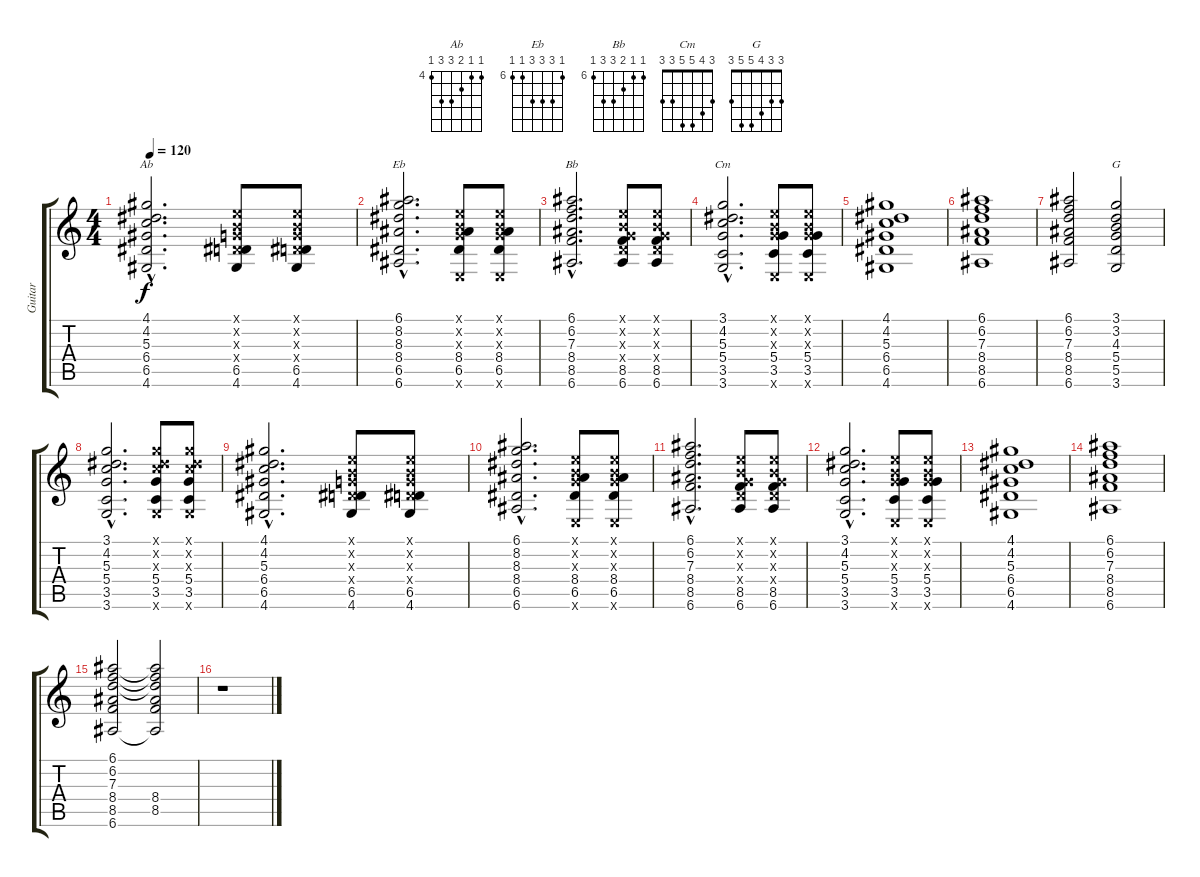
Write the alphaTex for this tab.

\track ("Guitar" "Guitar") {instrument distortionguitar}
\staff {score tabs}
\tuning (E4 B3 G3 D3 A2 E2) {hide}
\chord ("Ab" 4 4 5 6 6 4) {firstfret 4}
\chord ("Eb" 6 8 8 8 6 6) {firstfret 6}
\chord ("Bb" 6 6 7 8 8 6) {firstfret 6}
\chord ("Cm" 3 4 5 5 3 3)
\chord ("G" 3 3 4 5 5 3)
\ts (4 4)
\tempo 120
\clef g2
\ks c
(4.1{hac} 4.2{hac} 5.3{hac} 6.4{hac} 6.5{hac} 4.6{hac}).2{d ch "Ab" dy f} (0.1{x} 0.2{x} 0.3{x} 0.4{x} 6.5 4.6).8 (0.1{x} 0.2{x} 0.3{x} 0.4{x} 6.5 4.6).8 |
(6.1{hac} 8.2{hac} 8.3{hac} 8.4{hac} 6.5{hac} 6.6{hac}).2{d ch "Eb"} (0.1{x} 0.2{x} 0.3{x} 8.4 6.5 0.6{x}).8 (0.1{x} 0.2{x} 0.3{x} 8.4 6.5 0.6{x}).8 |
(6.1{hac} 6.2{hac} 7.3{hac} 8.4{hac} 8.5{hac} 6.6{hac}).2{d ch "Bb"} (0.1{x} 0.2{x} 0.3{x} 0.4{x} 8.5 6.6).8 (0.1{x} 0.2{x} 0.3{x} 0.4{x} 8.5 6.6).8 |
(3.1{hac} 4.2{hac} 5.3{hac} 5.4{hac} 3.5{hac} 3.6{hac}).2{d ch "Cm"} (0.1{x} 0.2{x} 0.3{x} 5.4 3.5 0.6{x}).8 (0.1{x} 0.2{x} 0.3{x} 5.4 3.5 0.6{x}).8 |
(4.1 4.2 5.3 6.4 6.5 4.6).1 |
(6.1 6.2 7.3 8.4 8.5 6.6).1 |
(6.1 6.2 7.3 8.4 8.5 6.6).2 (3.1 3.2 4.3 5.4 5.5 3.6).2{ch "G"} |
(3.1{hac} 4.2{hac} 5.3{hac} 5.4{hac} 3.5{hac} 3.6{hac}).2{d} (3.1{x} 4.2{x} 5.3{x} 5.4 3.5 3.6{x}).8 (3.1{x} 4.2{x} 5.3{x} 5.4 3.5 3.6{x}).8 |
(4.1{hac} 4.2{hac} 5.3{hac} 6.4{hac} 6.5{hac} 4.6{hac}).2{d} (0.1{x} 0.2{x} 0.3{x} 0.4{x} 6.5 4.6).8 (0.1{x} 0.2{x} 0.3{x} 0.4{x} 6.5 4.6).8 |
(6.1{hac} 8.2{hac} 8.3{hac} 8.4{hac} 6.5{hac} 6.6{hac}).2{d} (0.1{x} 0.2{x} 0.3{x} 8.4 6.5 0.6{x}).8 (0.1{x} 0.2{x} 0.3{x} 8.4 6.5 0.6{x}).8 |
(6.1{hac} 6.2{hac} 7.3{hac} 8.4{hac} 8.5{hac} 6.6{hac}).2{d} (0.1{x} 0.2{x} 0.3{x} 0.4{x} 8.5 6.6).8 (0.1{x} 0.2{x} 0.3{x} 0.4{x} 8.5 6.6).8 |
(3.1{hac} 4.2{hac} 5.3{hac} 5.4{hac} 3.5{hac} 3.6{hac}).2{d} (0.1{x} 0.2{x} 0.3{x} 5.4 3.5 0.6{x}).8 (0.1{x} 0.2{x} 0.3{x} 5.4 3.5 0.6{x}).8 |
(4.1 4.2 5.3 6.4 6.5 4.6).1 |
(6.1 6.2 7.3 8.4 8.5 6.6).1 |
(6.1 6.2 7.3 8.4 8.5 6.6).2 (6.1{t} 6.2{t} 7.3{t} 8.4 8.5 6.6{t}).2 |
r.1
